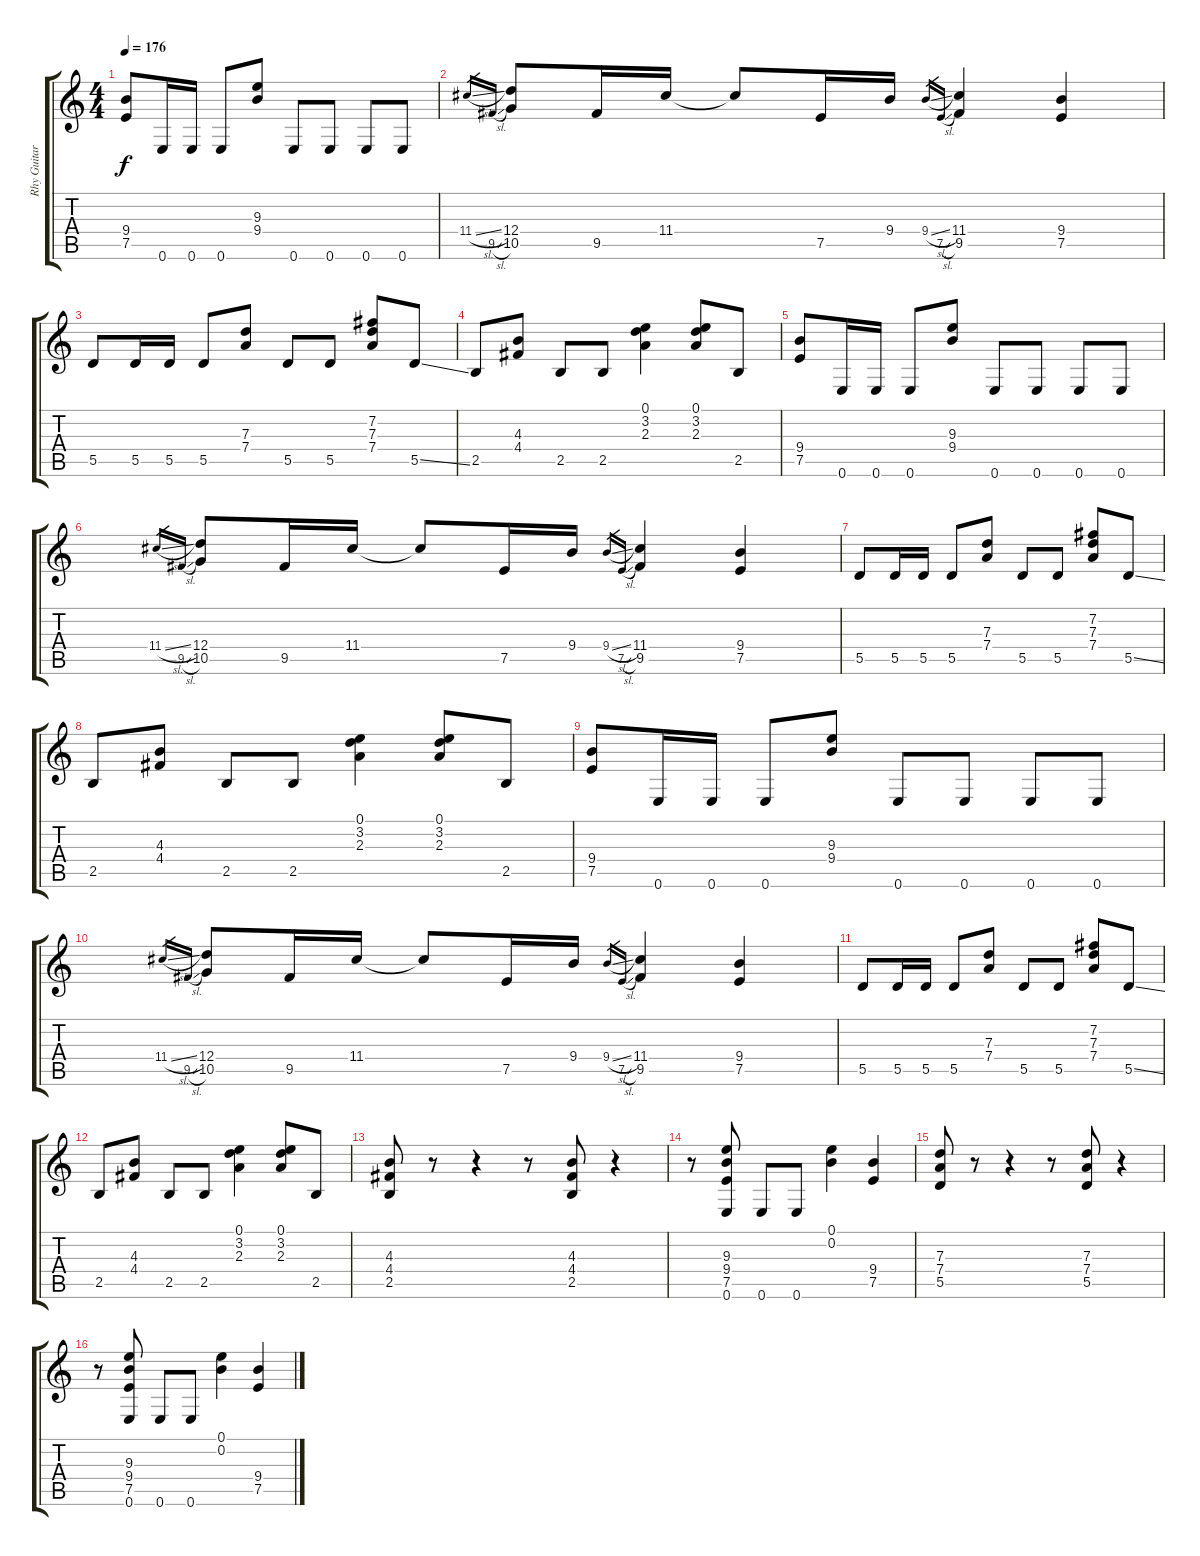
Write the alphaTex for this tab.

\track ("Rhy Guitar" "Rhy Guitar") {instrument overdrivenguitar}
\staff {score tabs}
\tuning (E4 B3 G3 D3 A2 E2) {hide}
\ts (4 4)
\tempo 176
\clef g2
\ks c
(9.4 7.5).8{dy f} 0.6.16 0.6.16 0.6.8 (9.3 9.4).8 0.6.8 0.6.8 0.6.8 0.6.8 |
11.4{sl}.16{gr} 9.5{sl}.16{gr} (12.4 10.5).8 9.5.16 11.4.16 11.4{t}.8 7.5.16 9.4.16 9.4{sl}.16{gr} 7.5{sl}.16{gr} (11.4 9.5).4 (9.4 7.5).4 |
5.5.8 5.5.16 5.5.16 5.5.8 (7.3 7.4).8 5.5.8 5.5.8 (7.2 7.3 7.4).8 5.5{ss}.8 |
2.5.8 (4.3 4.4).8 2.5.8 2.5.8 (0.1 3.2 2.3).4 (0.1 3.2 2.3).8 2.5.8 |
(9.4 7.5).8 0.6.16 0.6.16 0.6.8 (9.3 9.4).8 0.6.8 0.6.8 0.6.8 0.6.8 |
11.4{sl}.16{gr} 9.5{sl}.16{gr} (12.4 10.5).8 9.5.16 11.4.16 11.4{t}.8 7.5.16 9.4.16 9.4{sl}.16{gr} 7.5{sl}.16{gr} (11.4 9.5).4 (9.4 7.5).4 |
5.5.8 5.5.16 5.5.16 5.5.8 (7.3 7.4).8 5.5.8 5.5.8 (7.2 7.3 7.4).8 5.5{ss}.8 |
2.5.8 (4.3 4.4).8 2.5.8 2.5.8 (0.1 3.2 2.3).4 (0.1 3.2 2.3).8 2.5.8 |
(9.4 7.5).8 0.6.16 0.6.16 0.6.8 (9.3 9.4).8 0.6.8 0.6.8 0.6.8 0.6.8 |
11.4{sl}.16{gr} 9.5{sl}.16{gr} (12.4 10.5).8 9.5.16 11.4.16 11.4{t}.8 7.5.16 9.4.16 9.4{sl}.16{gr} 7.5{sl}.16{gr} (11.4 9.5).4 (9.4 7.5).4 |
5.5.8 5.5.16 5.5.16 5.5.8 (7.3 7.4).8 5.5.8 5.5.8 (7.2 7.3 7.4).8 5.5{ss}.8 |
2.5.8 (4.3 4.4).8 2.5.8 2.5.8 (0.1 3.2 2.3).4 (0.1 3.2 2.3).8 2.5.8 |
(4.3 4.4 2.5).8 r.8 r.4 r.8 (4.3 4.4 2.5).8 r.4 |
r.8 (9.3 9.4 7.5 0.6).8 0.6.8 0.6.8 (0.1 0.2).4 (9.4 7.5).4 |
(7.3 7.4 5.5).8 r.8 r.4 r.8 (7.3 7.4 5.5).8 r.4 |
r.8 (9.3 9.4 7.5 0.6).8 0.6.8 0.6.8 (0.1 0.2).4 (9.4 7.5).4
